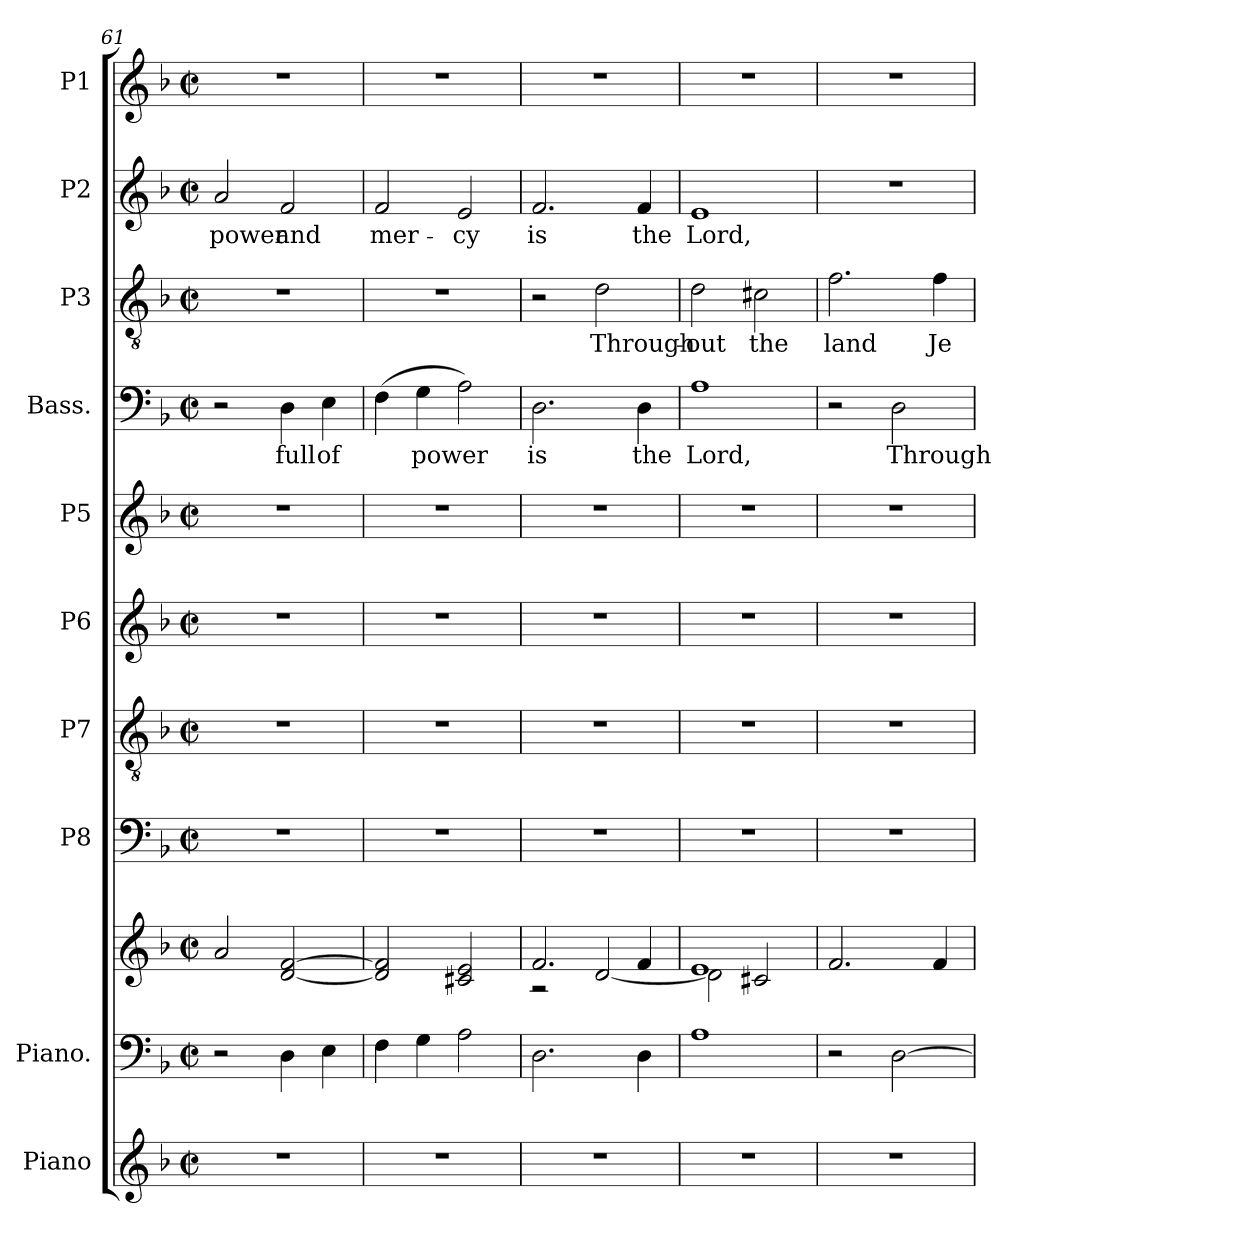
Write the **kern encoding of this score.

**kern	**kern	**kern	**kern	**kern	**kern	**kern	**kern	**text	**kern	**text	**kern	**text	**kern
*part10	*part9	*part9	*part8	*part7	*part6	*part5	*part4	*part4	*part3	*part3	*part2	*part2	*part1
*staff11	*staff10	*staff9	*staff8	*staff7	*staff6	*staff5	*staff4	*staff4	*staff3	*staff3	*staff2	*staff2	*staff1
*I"Piano	*I"Piano.	*	*I"P8	*I"P7	*I"P6	*I"P5	*I"Bass.	*	*I"P3	*	*I"P2	*	*I"P1
*I'Pno.	*	*	*	*	*	*	*	*	*	*	*	*	*
*clefG2	*clefF4	*clefG2	*clefF4	*clefGv2	*clefG2	*clefG2	*clefF4	*	*clefGv2	*	*clefG2	*	*clefG2
*k[b-]	*k[b-]	*k[b-]	*k[b-]	*k[b-]	*k[b-]	*k[b-]	*k[b-]	*	*k[b-]	*	*k[b-]	*	*k[b-]
*F:	*F:	*F:	*F:	*F:	*F:	*F:	*F:	*	*F:	*	*F:	*	*F:
*M2/2	*M2/2	*M2/2	*M2/2	*M2/2	*M2/2	*M2/2	*M2/2	*	*M2/2	*	*M2/2	*	*M2/2
*met(c|)	*met(c|)	*met(c|)	*met(c|)	*met(c|)	*met(c|)	*met(c|)	*met(c|)	*	*met(c|)	*	*met(c|)	*	*met(c|)
=61	=61	=61	=61	=61	=61	=61	=61	=61	=61	=61	=61	=61	=61
!	!	!	!	!	!	!	!	!	!	!	!	!LO:LY:b:color=#000000	!
1r	2r	2ai/	1r	1r	1r	1r	2r	.	1r	.	2ai/	power	1r
!	!	!	!	!	!	!	!	!LO:LY:b:color=#000000	!	!	!	!	!
!	!	!	!	!	!	!	!	!	!	!	!	!LO:LY:b:color=#000000	!
.	4Di\	[2di/ [2fi	.	.	.	.	4Di\	full	.	.	2fi/	and	.
!	!	!	!	!	!	!	!	!LO:LY:b:color=#000000	!	!	!	!	!
.	4Ei\	.	.	.	.	.	4Ei\	of	.	.	.	.	.
=62	=62	=62	=62	=62	=62	=62	=62	=62	=62	=62	=62	=62	=62
!	!	!	!	!	!	!	!	!	!	!	!	!LO:LY:b:color=#000000	!
1r	4Fi\	2di/] 2fi]	1r	1r	1r	1r	(4Fi\	.	1r	.	2fi/	mer-	1r
!	!	!	!	!	!	!	!	!LO:LY:b:color=#000000	!	!	!	!	!
.	4Gi\	.	.	.	.	.	4Gi\	power	.	.	.	.	.
!	!	!	!	!	!	!	!	!	!	!	!	!LO:LY:b:color=#000000	!
.	2Ai\	2c#Xi/ 2ei	.	.	.	.	2Ai\)	.	.	.	2ei/	-cy	.
=63	=63	=63	=63	=63	=63	=63	=63	=63	=63	=63	=63	=63	=63
*	*	*^	*	*	*	*	*	*	*	*	*	*	*
!	!	!	!	!	!	!	!	!	!LO:LY:b:color=#000000	!	!	!	!	!
!	!	!	!	!	!	!	!	!	!	!	!	!	!LO:LY:b:color=#000000	!
1r	2.Di\	2.fi/	2r	1r	1r	1r	1r	2.Di\	is	2r	.	2.fi/	is	1r
!	!	!	!	!	!	!	!	!	!	!	!LO:LY:b:color=#000000	!	!	!
.	.	.	[2di/	.	.	.	.	.	.	2di\	Through-	.	.	.
!	!	!	!	!	!	!	!	!	!LO:LY:b:color=#000000	!	!	!	!	!
!	!	!	!	!	!	!	!	!	!	!	!	!	!LO:LY:b:color=#000000	!
.	4Di\	4fi/	.	.	.	.	.	4Di\	the	.	.	4fi/	the	.
=64	=64	=64	=64	=64	=64	=64	=64	=64	=64	=64	=64	=64	=64	=64
!	!	!	!	!	!	!	!	!	!LO:LY:b:color=#000000	!	!	!	!	!
!	!	!	!	!	!	!	!	!	!	!	!LO:LY:b:color=#000000	!	!	!
!	!	!	!	!	!	!	!	!	!	!	!	!	!LO:LY:b:color=#000000	!
1r	1Ai	1ei	2di\]	1r	1r	1r	1r	1Ai	Lord,	2di\	-out	1ei	Lord,	1r
!	!	!	!	!	!	!	!	!	!	!	!LO:LY:b:color=#000000	!	!	!
.	.	.	2c#Xi/	.	.	.	.	.	.	2c#Xi\	the	.	.	.
*	*	*v	*v	*	*	*	*	*	*	*	*	*	*	*
!!LO:LB:g=z
=65	=65	=65	=65	=65	=65	=65	=65	=65	=65	=65	=65	=65	=65
*	*	*^	*	*	*	*	*	*	*	*	*	*	*
!	!	!	!	!	!	!	!	!	!	!	!LO:LY:b:color=#000000	!	!	!
*	*	*v	*v	*	*	*	*	*	*	*	*	*	*	*
1r	2r	2.fi/	1r	1r	1r	1r	2r	.	2.fi\	land	1r	.	1r
!	!	!	!	!	!	!	!	!LO:LY:b:color=#000000	!	!	!	!	!
.	[2Di\	.	.	.	.	.	2Di\	Through	.	.	.	.	.
!	!	!	!	!	!	!	!	!	!	!LO:LY:b:color=#000000	!	!	!
.	.	4fi/	.	.	.	.	.	.	4fi\	Je-	.	.	.
=	=	=	=	=	=	=	=	=	=	=	=	=	=
*-	*-	*-	*-	*-	*-	*-	*-	*-	*-	*-	*-	*-	*-
